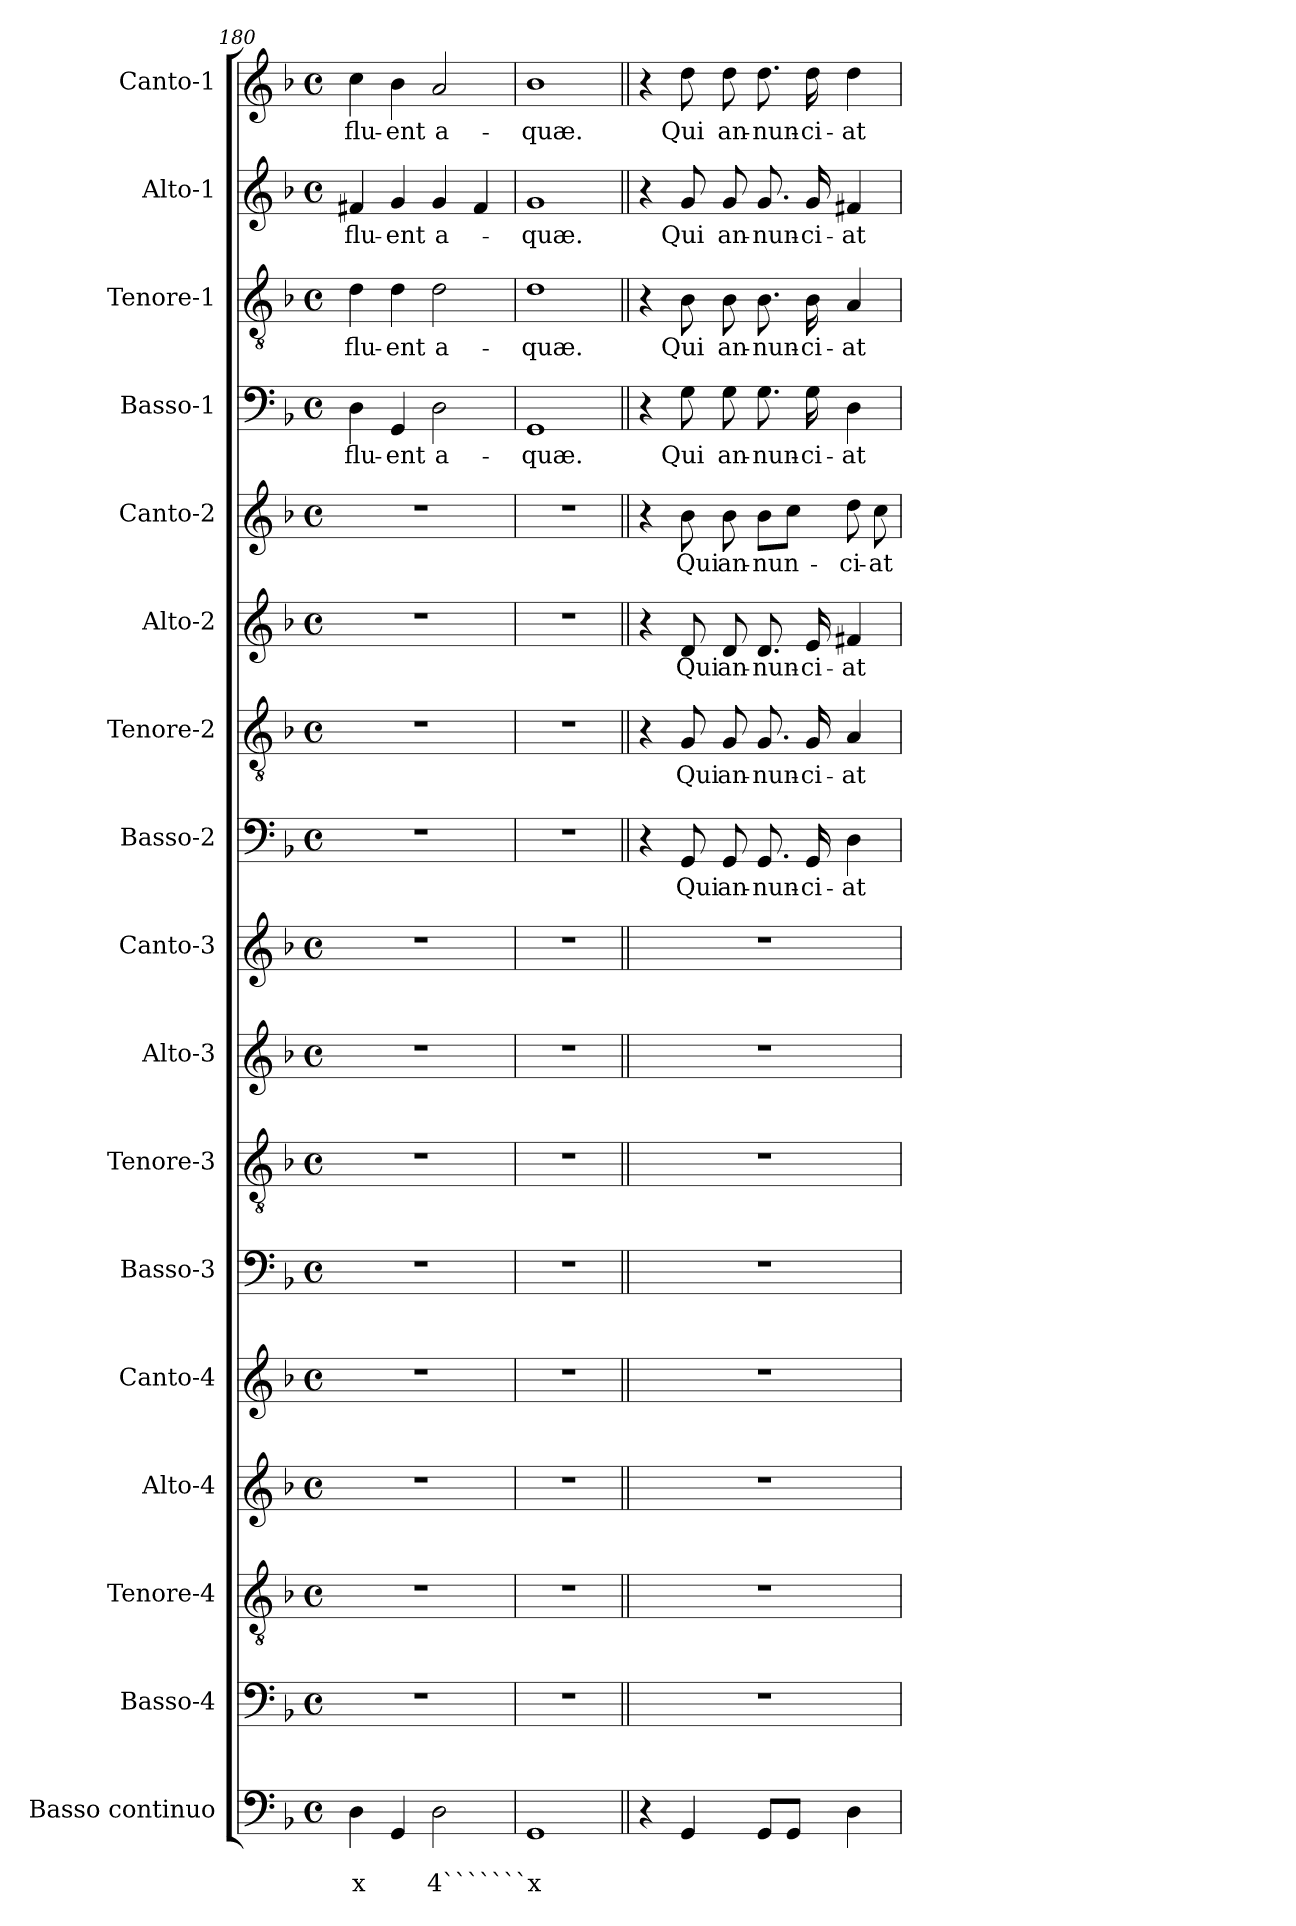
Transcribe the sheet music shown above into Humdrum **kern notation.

**kern	**text	**text	**kern	**kern	**kern	**kern	**kern	**kern	**kern	**kern	**kern	**text	**kern	**text	**kern	**text	**kern	**text	**kern	**text	**kern	**text	**kern	**text	**kern	**text
*part17	*part17	*part17	*part16	*part15	*part14	*part13	*part12	*part11	*part10	*part9	*part8	*part8	*part7	*part7	*part6	*part6	*part5	*part5	*part4	*part4	*part3	*part3	*part2	*part2	*part1	*part1
*staff17	*staff17	*staff17	*staff16	*staff15	*staff14	*staff13	*staff12	*staff11	*staff10	*staff9	*staff8	*staff8	*staff7	*staff7	*staff6	*staff6	*staff5	*staff5	*staff4	*staff4	*staff3	*staff3	*staff2	*staff2	*staff1	*staff1
*I"Basso continuo	*	*	*I"Basso-4	*I"Tenore-4	*I"Alto-4	*I"Canto-4	*I"Basso-3	*I"Tenore-3	*I"Alto-3	*I"Canto-3	*I"Basso-2	*	*I"Tenore-2	*	*I"Alto-2	*	*I"Canto-2	*	*I"Basso-1	*	*I"Tenore-1	*	*I"Alto-1	*	*I"Canto-1	*
*I'BC	*	*	*I'B4	*I'T4	*I'A4	*I'C4	*I'B3	*I'T3	*I'A3	*I'C3	*I'B2	*	*I'T2	*	*I'A2	*	*I'C2	*	*I'B1	*	*I'T1	*	*I'A1	*	*I'C1	*
*clefF4	*	*	*clefF4	*clefGv2	*clefG2	*clefG2	*clefF4	*clefGv2	*clefG2	*clefG2	*clefF4	*	*clefGv2	*	*clefG2	*	*clefG2	*	*clefF4	*	*clefGv2	*	*clefG2	*	*clefG2	*
*k[b-]	*	*	*k[b-]	*k[b-]	*k[b-]	*k[b-]	*k[b-]	*k[b-]	*k[b-]	*k[b-]	*k[b-]	*	*k[b-]	*	*k[b-]	*	*k[b-]	*	*k[b-]	*	*k[b-]	*	*k[b-]	*	*k[b-]	*
*F:	*	*	*F:	*F:	*F:	*F:	*F:	*F:	*F:	*F:	*F:	*	*F:	*	*F:	*	*F:	*	*F:	*	*F:	*	*F:	*	*F:	*
*M4/4	*	*	*M4/4	*M4/4	*M4/4	*M4/4	*M4/4	*M4/4	*M4/4	*M4/4	*M4/4	*	*M4/4	*	*M4/4	*	*M4/4	*	*M4/4	*	*M4/4	*	*M4/4	*	*M4/4	*
*met(c)	*	*	*met(c)	*met(c)	*met(c)	*met(c)	*met(c)	*met(c)	*met(c)	*met(c)	*met(c)	*	*met(c)	*	*met(c)	*	*met(c)	*	*met(c)	*	*met(c)	*	*met(c)	*	*met(c)	*
=180	=180	=180	=180	=180	=180	=180	=180	=180	=180	=180	=180	=180	=180	=180	=180	=180	=180	=180	=180	=180	=180	=180	=180	=180	=180	=180
!	!	!LO:LY:b	!	!	!	!	!	!	!	!	!	!	!	!	!	!	!	!	!	!	!	!	!	!	!	!
!	!	!	!	!	!	!	!	!	!	!	!	!	!	!	!	!	!	!	!	!LO:LY:b	!	!	!	!	!	!
!	!	!	!	!	!	!	!	!	!	!	!	!	!	!	!	!	!	!	!	!	!	!LO:LY:b	!	!	!	!
!	!	!	!	!	!	!	!	!	!	!	!	!	!	!	!	!	!	!	!	!	!	!	!	!LO:LY:b	!	!
!	!	!	!	!	!	!	!	!	!	!	!	!	!	!	!	!	!	!	!	!	!	!	!	!	!	!LO:LY:b
4D\	.	x	1r	1r	1r	1r	1r	1r	1r	1r	1r	.	1r	.	1r	.	1r	.	4D\	flu-	4d\	flu-	4f#X/	flu-	4cc\	flu-
!	!	!	!	!	!	!	!	!	!	!	!	!	!	!	!	!	!	!	!	!LO:LY:b	!	!	!	!	!	!
!	!	!	!	!	!	!	!	!	!	!	!	!	!	!	!	!	!	!	!	!	!	!LO:LY:b	!	!	!	!
!	!	!	!	!	!	!	!	!	!	!	!	!	!	!	!	!	!	!	!	!	!	!	!	!LO:LY:b	!	!
!	!	!	!	!	!	!	!	!	!	!	!	!	!	!	!	!	!	!	!	!	!	!	!	!	!	!LO:LY:b
4GG/	.	.	.	.	.	.	.	.	.	.	.	.	.	.	.	.	.	.	4GG/	-ent	4d\	-ent	4g/	-ent	4b-\	-ent
!	!	!LO:LY:b	!	!	!	!	!	!	!	!	!	!	!	!	!	!	!	!	!	!	!	!	!	!	!	!
!	!	!	!	!	!	!	!	!	!	!	!	!	!	!	!	!	!	!	!	!LO:LY:b	!	!	!	!	!	!
!	!	!	!	!	!	!	!	!	!	!	!	!	!	!	!	!	!	!	!	!	!	!LO:LY:b	!	!	!	!
!	!	!	!	!	!	!	!	!	!	!	!	!	!	!	!	!	!	!	!	!	!	!	!	!LO:LY:b	!	!
!	!	!	!	!	!	!	!	!	!	!	!	!	!	!	!	!	!	!	!	!	!	!	!	!	!	!LO:LY:b
2D\	.	4```````x	.	.	.	.	.	.	.	.	.	.	.	.	.	.	.	.	2D\	a-	2d\	a-	4g/	a-	2a/	a-
.	.	.	.	.	.	.	.	.	.	.	.	.	.	.	.	.	.	.	.	.	.	.	4f#/	.	.	.
=181	=181	=181	=181	=181	=181	=181	=181	=181	=181	=181	=181	=181	=181	=181	=181	=181	=181	=181	=181	=181	=181	=181	=181	=181	=181	=181
!	!	!	!	!	!	!	!	!	!	!	!	!	!	!	!	!	!	!	!	!LO:LY:b	!	!	!	!	!	!
!	!	!	!	!	!	!	!	!	!	!	!	!	!	!	!	!	!	!	!	!	!	!LO:LY:b	!	!	!	!
!	!	!	!	!	!	!	!	!	!	!	!	!	!	!	!	!	!	!	!	!	!	!	!	!LO:LY:b	!	!
!	!	!	!	!	!	!	!	!	!	!	!	!	!	!	!	!	!	!	!	!	!	!	!	!	!	!LO:LY:b
1GG	.	.	1r	1r	1r	1r	1r	1r	1r	1r	1r	.	1r	.	1r	.	1r	.	1GG	-quæ.	1d	-quæ.	1g	-quæ.	1b-	-quæ.
!!LO:PB:g=z
=182||	=182||	=182||	=182||	=182||	=182||	=182||	=182||	=182||	=182||	=182||	=182||	=182||	=182||	=182||	=182||	=182||	=182||	=182||	=182||	=182||	=182||	=182||	=182||	=182||	=182||	=182||
4r	.	.	1r	1r	1r	1r	1r	1r	1r	1r	4r	.	4r	.	4r	.	4r	.	4r	.	4r	.	4r	.	4r	.
!	!	!	!	!	!	!	!	!	!	!	!	!LO:LY:b	!	!	!	!	!	!	!	!	!	!	!	!	!	!
!	!	!	!	!	!	!	!	!	!	!	!	!	!	!LO:LY:b	!	!	!	!	!	!	!	!	!	!	!	!
!	!	!	!	!	!	!	!	!	!	!	!	!	!	!	!	!LO:LY:b	!	!	!	!	!	!	!	!	!	!
!	!	!	!	!	!	!	!	!	!	!	!	!	!	!	!	!	!	!LO:LY:b	!	!	!	!	!	!	!	!
!	!	!	!	!	!	!	!	!	!	!	!	!	!	!	!	!	!	!	!	!LO:LY:b	!	!	!	!	!	!
!	!	!	!	!	!	!	!	!	!	!	!	!	!	!	!	!	!	!	!	!	!	!LO:LY:b	!	!	!	!
!	!	!	!	!	!	!	!	!	!	!	!	!	!	!	!	!	!	!	!	!	!	!	!	!LO:LY:b	!	!
!	!	!	!	!	!	!	!	!	!	!	!	!	!	!	!	!	!	!	!	!	!	!	!	!	!	!LO:LY:b
4GG/	.	.	.	.	.	.	.	.	.	.	8GG/	Qui	8G/	Qui	8d/	Qui	8b-\	Qui	8G\	Qui	8B-\	Qui	8g/	Qui	8dd\	Qui
!	!	!	!	!	!	!	!	!	!	!	!	!LO:LY:b	!	!	!	!	!	!	!	!	!	!	!	!	!	!
!	!	!	!	!	!	!	!	!	!	!	!	!	!	!LO:LY:b	!	!	!	!	!	!	!	!	!	!	!	!
!	!	!	!	!	!	!	!	!	!	!	!	!	!	!	!	!LO:LY:b	!	!	!	!	!	!	!	!	!	!
!	!	!	!	!	!	!	!	!	!	!	!	!	!	!	!	!	!	!LO:LY:b	!	!	!	!	!	!	!	!
!	!	!	!	!	!	!	!	!	!	!	!	!	!	!	!	!	!	!	!	!LO:LY:b	!	!	!	!	!	!
!	!	!	!	!	!	!	!	!	!	!	!	!	!	!	!	!	!	!	!	!	!	!LO:LY:b	!	!	!	!
!	!	!	!	!	!	!	!	!	!	!	!	!	!	!	!	!	!	!	!	!	!	!	!	!LO:LY:b	!	!
!	!	!	!	!	!	!	!	!	!	!	!	!	!	!	!	!	!	!	!	!	!	!	!	!	!	!LO:LY:b
.	.	.	.	.	.	.	.	.	.	.	8GG/	an-	8G/	an-	8d/	an-	8b-\	an-	8G\	an-	8B-\	an-	8g/	an-	8dd\	an-
!	!	!	!	!	!	!	!	!	!	!	!	!LO:LY:b	!	!	!	!	!	!	!	!	!	!	!	!	!	!
!	!	!	!	!	!	!	!	!	!	!	!	!	!	!LO:LY:b	!	!	!	!	!	!	!	!	!	!	!	!
!	!	!	!	!	!	!	!	!	!	!	!	!	!	!	!	!LO:LY:b	!	!	!	!	!	!	!	!	!	!
!	!	!	!	!	!	!	!	!	!	!	!	!	!	!	!	!	!	!LO:LY:b	!	!	!	!	!	!	!	!
!	!	!	!	!	!	!	!	!	!	!	!	!	!	!	!	!	!	!	!	!LO:LY:b	!	!	!	!	!	!
!	!	!	!	!	!	!	!	!	!	!	!	!	!	!	!	!	!	!	!	!	!	!LO:LY:b	!	!	!	!
!	!	!	!	!	!	!	!	!	!	!	!	!	!	!	!	!	!	!	!	!	!	!	!	!LO:LY:b	!	!
!	!	!	!	!	!	!	!	!	!	!	!	!	!	!	!	!	!	!	!	!	!	!	!	!	!	!LO:LY:b
8GG/L	.	.	.	.	.	.	.	.	.	.	8.GG/	-nun-	8.G/	-nun-	8.d/	-nun-	8b-\L	-nun-	8.G\	-nun-	8.B-\	-nun-	8.g/	-nun-	8.dd\	-nun-
8GG/J	.	.	.	.	.	.	.	.	.	.	.	.	.	.	.	.	8cc\J	.	.	.	.	.	.	.	.	.
!	!	!	!	!	!	!	!	!	!	!	!	!LO:LY:b	!	!	!	!	!	!	!	!	!	!	!	!	!	!
!	!	!	!	!	!	!	!	!	!	!	!	!	!	!LO:LY:b	!	!	!	!	!	!	!	!	!	!	!	!
!	!	!	!	!	!	!	!	!	!	!	!	!	!	!	!	!LO:LY:b	!	!	!	!	!	!	!	!	!	!
!	!	!	!	!	!	!	!	!	!	!	!	!	!	!	!	!	!	!	!	!LO:LY:b	!	!	!	!	!	!
!	!	!	!	!	!	!	!	!	!	!	!	!	!	!	!	!	!	!	!	!	!	!LO:LY:b	!	!	!	!
!	!	!	!	!	!	!	!	!	!	!	!	!	!	!	!	!	!	!	!	!	!	!	!	!LO:LY:b	!	!
!	!	!	!	!	!	!	!	!	!	!	!	!	!	!	!	!	!	!	!	!	!	!	!	!	!	!LO:LY:b
.	.	.	.	.	.	.	.	.	.	.	16GG/	-ci-	16G/	-ci-	16e/	-ci-	.	.	16G\	-ci-	16B-\	-ci-	16g/	-ci-	16dd\	-ci-
!	!	!	!	!	!	!	!	!	!	!	!	!LO:LY:b	!	!	!	!	!	!	!	!	!	!	!	!	!	!
!	!	!	!	!	!	!	!	!	!	!	!	!	!	!LO:LY:b	!	!	!	!	!	!	!	!	!	!	!	!
!	!	!	!	!	!	!	!	!	!	!	!	!	!	!	!	!LO:LY:b	!	!	!	!	!	!	!	!	!	!
!	!	!	!	!	!	!	!	!	!	!	!	!	!	!	!	!	!	!LO:LY:b	!	!	!	!	!	!	!	!
!	!	!	!	!	!	!	!	!	!	!	!	!	!	!	!	!	!	!	!	!LO:LY:b	!	!	!	!	!	!
!	!	!	!	!	!	!	!	!	!	!	!	!	!	!	!	!	!	!	!	!	!	!LO:LY:b	!	!	!	!
!	!	!	!	!	!	!	!	!	!	!	!	!	!	!	!	!	!	!	!	!	!	!	!	!LO:LY:b	!	!
!	!	!	!	!	!	!	!	!	!	!	!	!	!	!	!	!	!	!	!	!	!	!	!	!	!	!LO:LY:b
4D\	.	.	.	.	.	.	.	.	.	.	4D\	-at	4A/	-at	4f#X/	-at	8dd\	-ci-	4D\	-at	4A/	-at	4f#X/	-at	4dd\	-at
!	!	!	!	!	!	!	!	!	!	!	!	!	!	!	!	!	!	!LO:LY:b	!	!	!	!	!	!	!	!
.	.	.	.	.	.	.	.	.	.	.	.	.	.	.	.	.	8cc\	-at	.	.	.	.	.	.	.	.
=	=	=	=	=	=	=	=	=	=	=	=	=	=	=	=	=	=	=	=	=	=	=	=	=	=	=
*-	*-	*-	*-	*-	*-	*-	*-	*-	*-	*-	*-	*-	*-	*-	*-	*-	*-	*-	*-	*-	*-	*-	*-	*-	*-	*-
